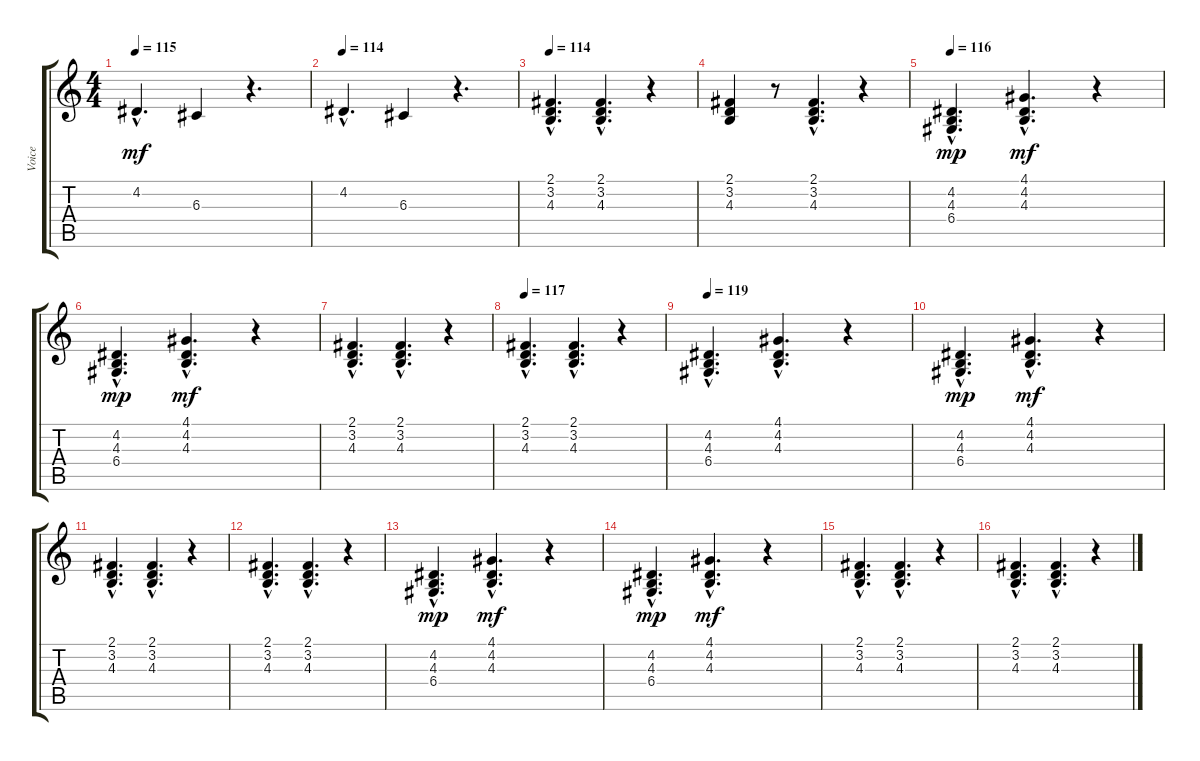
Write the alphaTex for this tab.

\track ("Voice" "Voice") {instrument choiraahs}
\staff {score tabs}
\tuning (E4 B3 G3 D3 A2 E2) {hide}
\ts (4 4)
\tempo 115
\clef g2
\ks c
4.2{hac}.4{d dy mf} 6.3.4 r.4{d} |
\tempo 114
4.2{hac}.4{d} 6.3.4 r.4{d} |
\tempo 114
(2.1{hac} 3.2{hac} 4.3{hac}).4{d} (2.1{hac} 3.2{hac} 4.3{hac}).4{d} r.4 |
(2.1 3.2 4.3).4 r.8 (2.1{hac} 3.2{hac} 4.3{hac}).4{d} r.4 |
\tempo 116
(4.2{hac} 4.3{hac} 6.4{hac}).4{d dy mp} (4.1{hac} 4.2{hac} 4.3{hac}).4{d dy mf} r.4 |
(4.2{hac} 4.3{hac} 6.4{hac}).4{d dy mp} (4.1{hac} 4.2{hac} 4.3{hac}).4{d dy mf} r.4 |
(2.1{hac} 3.2{hac} 4.3{hac}).4{d} (2.1{hac} 3.2{hac} 4.3{hac}).4{d} r.4 |
\tempo 117
(2.1{hac} 3.2{hac} 4.3{hac}).4{d} (2.1{hac} 3.2{hac} 4.3{hac}).4{d} r.4 |
\tempo 119
(4.2{hac} 4.3{hac} 6.4{hac}).4{d} (4.1{hac} 4.2{hac} 4.3{hac}).4{d} r.4 |
(4.2{hac} 4.3{hac} 6.4{hac}).4{d dy mp} (4.1{hac} 4.2{hac} 4.3{hac}).4{d dy mf} r.4 |
(2.1{hac} 3.2{hac} 4.3{hac}).4{d} (2.1{hac} 3.2{hac} 4.3{hac}).4{d} r.4 |
(2.1{hac} 3.2{hac} 4.3{hac}).4{d} (2.1{hac} 3.2{hac} 4.3{hac}).4{d} r.4 |
(4.2{hac} 4.3{hac} 6.4{hac}).4{d dy mp} (4.1{hac} 4.2{hac} 4.3{hac}).4{d dy mf} r.4 |
(4.2{hac} 4.3{hac} 6.4{hac}).4{d dy mp} (4.1{hac} 4.2{hac} 4.3{hac}).4{d dy mf} r.4 |
(2.1{hac} 3.2{hac} 4.3{hac}).4{d} (2.1{hac} 3.2{hac} 4.3{hac}).4{d} r.4 |
(2.1{hac} 3.2{hac} 4.3{hac}).4{d} (2.1{hac} 3.2{hac} 4.3{hac}).4{d} r.4
